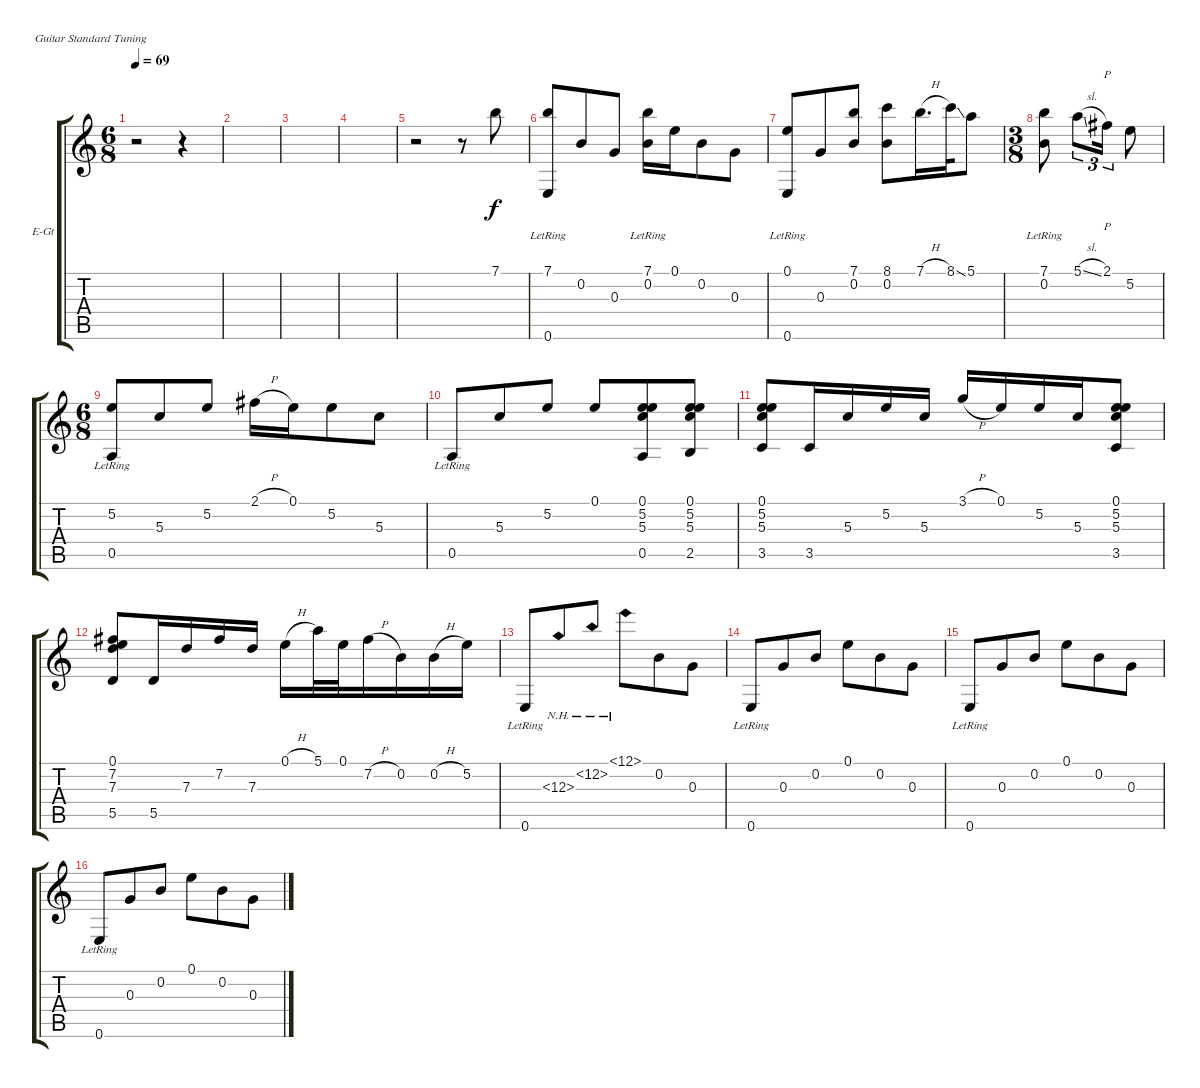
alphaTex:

\defaultSystemsLayout 4
\bracketExtendMode groupsimilarinstruments
\firstSystemTrackNameOrientation horizontal
\otherSystemsTrackNameOrientation horizontal
\track ("Гитара1" "E-Gt") {instrument electricguitarclean}
\staff {score tabs}
\tuning (E4 B3 G3 D3 A2 E2)
\ts (6 8)
\tempo 69
\clef g2
\ks c
r.2{dy f instrument electricguitarclean} r.4 |
|
|
|
r.2 r.8 7.1.8 |
(7.1 0.6{lr}).8 0.2.8 0.3.8 (7.1 0.2{lr}).16 0.1.16 0.2.8 0.3.8 |
(0.1 0.6{lr}).8 0.3.8 (7.1 0.2).8 (8.1 0.2).8 7.1{h}.16{d} 8.1{ss}.32 5.1.8 |
\ts (3 8)
(7.1 0.2{lr}).8 5.1{sl}.8{tu (3 2)} 2.1.16{p tu (3 2)} 5.2.8 |
\ts (6 8)
(5.2 0.5{lr}).8 5.3.8 5.2.8 2.1{h}.16 0.1.16 5.2.8 5.3.8 |
0.5{lr}.8 5.3.8 5.2.8 0.1.8 (0.1 5.2 5.3 0.5).8 (0.1 5.2 5.3 2.5).8 |
(0.1 5.2 5.3 3.5).8 3.5.16 5.3.16 5.2.16 5.3.16 3.1{h}.16 0.1.16 5.2.16 5.3.16 (0.1 5.2 5.3 3.5).8 |
(0.1 7.2 7.3 5.5).8 5.5.16 7.3.16 7.2.16 7.3.16 0.1{h}.16 5.1.32 0.1.32 7.2{h}.16 0.2.16 0.2{h}.16 5.2.16 |
0.6{lr}.8 12.3{nh}.8 12.2{nh}.8 12.1{nh}.8 0.2.8 0.3.8 |
0.6{lr}.8 0.3.8 0.2.8 0.1.8 0.2.8 0.3.8 |
0.6{lr}.8 0.3.8 0.2.8 0.1.8 0.2.8 0.3.8 |
0.6{lr}.8 0.3.8 0.2.8 0.1.8 0.2.8 0.3.8
